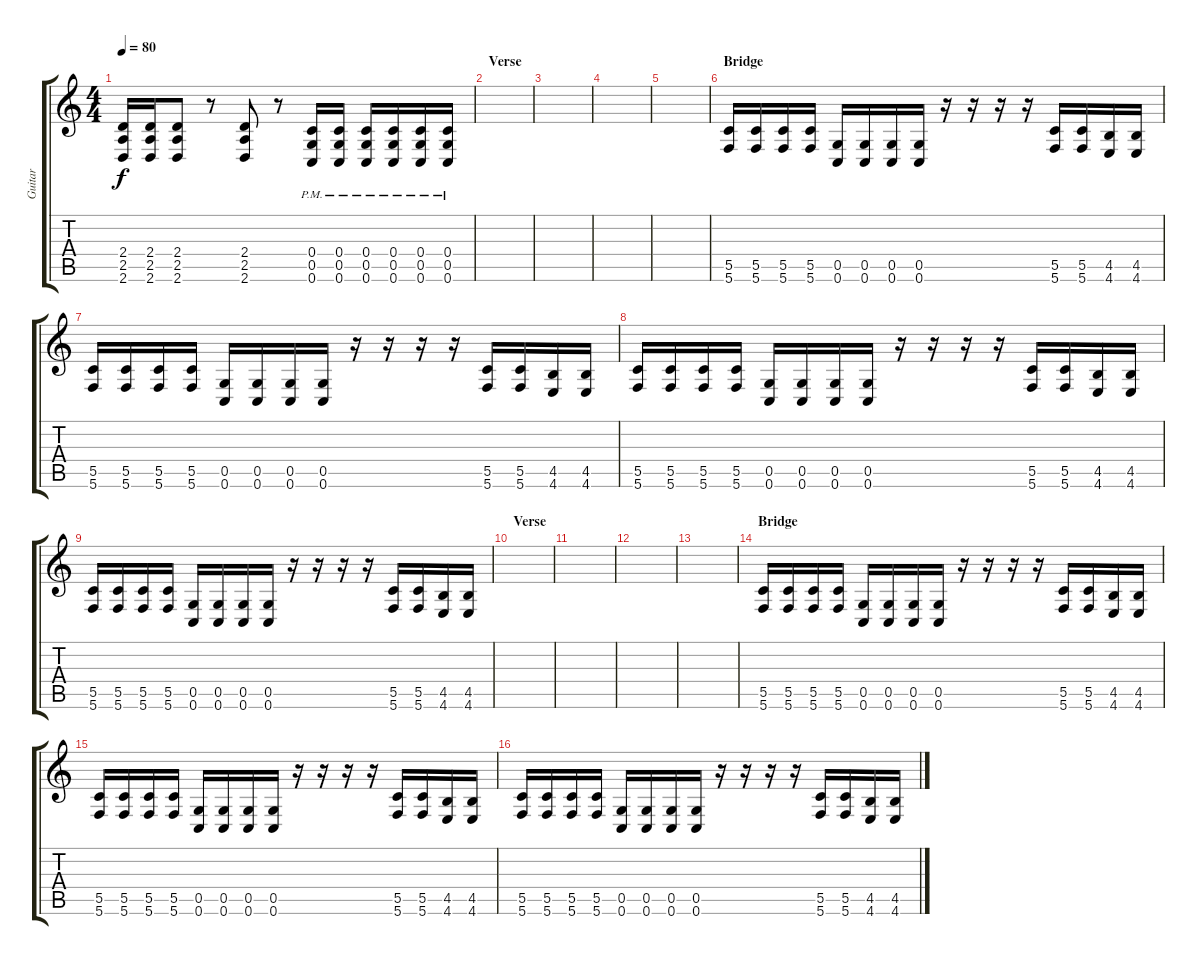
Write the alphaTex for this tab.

\track ("Guitar" "Guitar") {instrument distortionguitar}
\staff {score tabs}
\tuning (D4 A3 F3 C3 G2 C2) {hide}
\ts (4 4)
\tempo 80
\clef g2
\ks c
(2.4 2.5 2.6).16{dy f} (2.4 2.5 2.6).16 (2.4 2.5 2.6).8 r.8 (2.4 2.5 2.6).8 r.8 (0.4{pm} 0.5{pm} 0.6{pm}).16 (0.4{pm} 0.5{pm} 0.6{pm}).16 (0.4{pm} 0.5{pm} 0.6{pm}).16 (0.4{pm} 0.5{pm} 0.6{pm}).16 (0.4{pm} 0.5{pm} 0.6{pm}).16 (0.4{pm} 0.5{pm} 0.6{pm}).16 |
\section ("" "Verse")
|
|
|
|
\section ("" "Bridge")
(5.5 5.6).16 (5.5 5.6).16 (5.5 5.6).16 (5.5 5.6).16 (0.5 0.6).16 (0.5 0.6).16 (0.5 0.6).16 (0.5 0.6).16 r.16 r.16 r.16 r.16 (5.5 5.6).16 (5.5 5.6).16 (4.5 4.6).16 (4.5 4.6).16 |
(5.5 5.6).16 (5.5 5.6).16 (5.5 5.6).16 (5.5 5.6).16 (0.5 0.6).16 (0.5 0.6).16 (0.5 0.6).16 (0.5 0.6).16 r.16 r.16 r.16 r.16 (5.5 5.6).16 (5.5 5.6).16 (4.5 4.6).16 (4.5 4.6).16 |
(5.5 5.6).16 (5.5 5.6).16 (5.5 5.6).16 (5.5 5.6).16 (0.5 0.6).16 (0.5 0.6).16 (0.5 0.6).16 (0.5 0.6).16 r.16 r.16 r.16 r.16 (5.5 5.6).16 (5.5 5.6).16 (4.5 4.6).16 (4.5 4.6).16 |
(5.5 5.6).16 (5.5 5.6).16 (5.5 5.6).16 (5.5 5.6).16 (0.5 0.6).16 (0.5 0.6).16 (0.5 0.6).16 (0.5 0.6).16 r.16 r.16 r.16 r.16 (5.5 5.6).16 (5.5 5.6).16 (4.5 4.6).16 (4.5 4.6).16 |
\section ("" "Verse")
|
|
|
|
\section ("" "Bridge")
(5.5 5.6).16 (5.5 5.6).16 (5.5 5.6).16 (5.5 5.6).16 (0.5 0.6).16 (0.5 0.6).16 (0.5 0.6).16 (0.5 0.6).16 r.16 r.16 r.16 r.16 (5.5 5.6).16 (5.5 5.6).16 (4.5 4.6).16 (4.5 4.6).16 |
(5.5 5.6).16 (5.5 5.6).16 (5.5 5.6).16 (5.5 5.6).16 (0.5 0.6).16 (0.5 0.6).16 (0.5 0.6).16 (0.5 0.6).16 r.16 r.16 r.16 r.16 (5.5 5.6).16 (5.5 5.6).16 (4.5 4.6).16 (4.5 4.6).16 |
(5.5 5.6).16 (5.5 5.6).16 (5.5 5.6).16 (5.5 5.6).16 (0.5 0.6).16 (0.5 0.6).16 (0.5 0.6).16 (0.5 0.6).16 r.16 r.16 r.16 r.16 (5.5 5.6).16 (5.5 5.6).16 (4.5 4.6).16 (4.5 4.6).16
